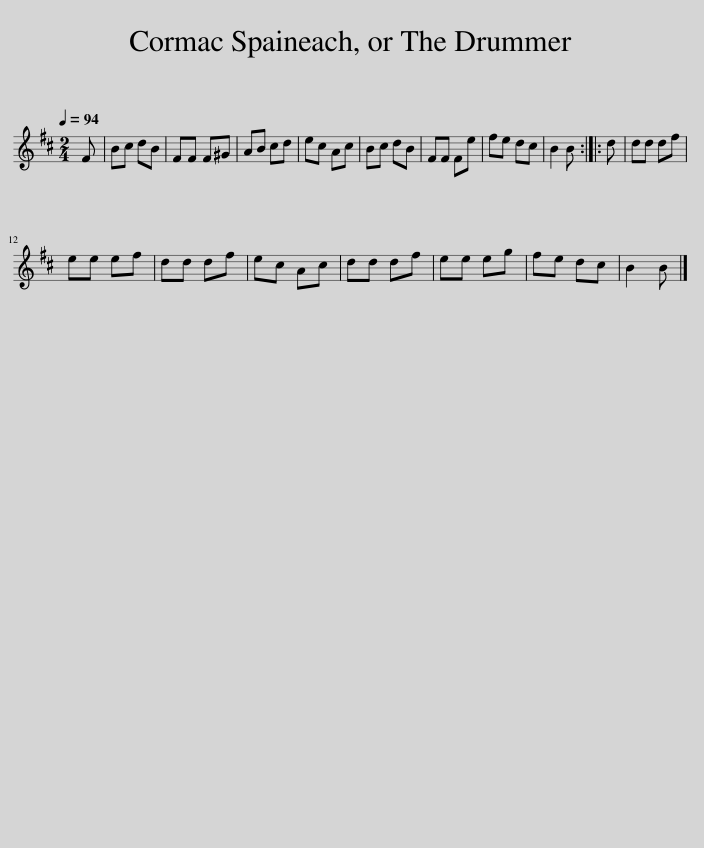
X:1
L:1/8
Q:1/4=94
M:2/4
I:linebreak $
K:Bmin
V:1 treble
V:1
 F | Bc dB | FF F^G | AB cd | ec Ac | %5
 Bc dB | FF Fe | fe dc | B2 B :: d | %10
 dd df |$ ee ef | dd df | ec Ac | dd df | %15
 ee eg | fe dc | B2 B |] %18
